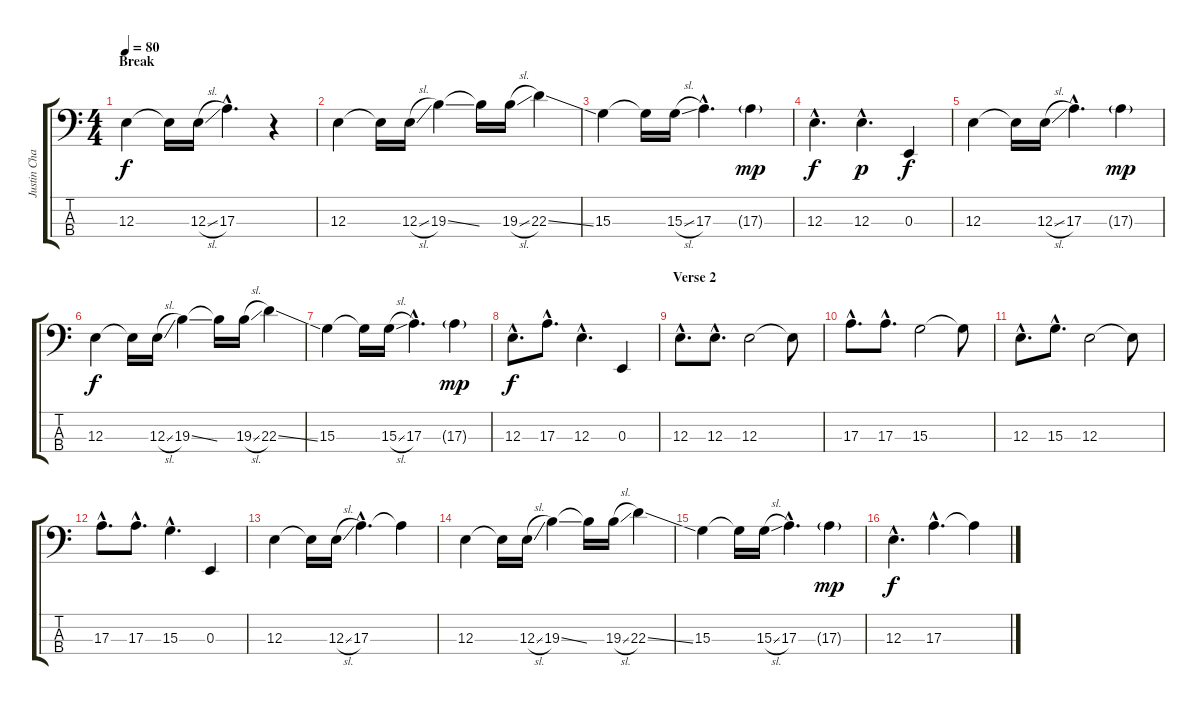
\track ("Justin Chancellor - Bass" "Justin Cha") {instrument electricbasspick}
\staff {score tabs}
\tuning (G2 D2 E1 B0) {hide}
\ts (4 4)
\section ("" "Break")
\tempo 80
\clef f4
\ks c
12.3.4{dy f} 12.3{t}.16 12.3{sl}.16 17.3{hac}.4{d} r.4 |
12.3.4 12.3{t}.16 12.3{sl}.16 19.3{ss}.4 19.3{t}.16 19.3{sl}.16 22.3{ss}.4 |
15.3.4 15.3{t}.16 15.3{sl}.16 17.3{hac}.4{d} 17.3{g}.4{dy mp} |
12.3{hac}.4{d dy f} 12.3{hac}.4{d dy p} 0.3.4{dy f} |
12.3.4 12.3{t}.16 12.3{sl}.16 17.3{hac}.4{d} 17.3{g}.4{dy mp} |
12.3.4{dy f} 12.3{t}.16 12.3{sl}.16 19.3{ss}.4 19.3{t}.16 19.3{sl}.16 22.3{ss}.4 |
15.3.4 15.3{t}.16 15.3{sl}.16 17.3{hac}.4{d} 17.3{g}.4{dy mp} |
12.3{hac}.8{d dy f} 17.3{hac}.8{d} 12.3{hac}.4{d} 0.3.4 |
\section ("" "Verse 2")
12.3{hac}.8{d} 12.3{hac}.8{d} 12.3.2 12.3{t}.8 |
17.3{hac}.8{d} 17.3{hac}.8{d} 15.3.2 15.3{t}.8 |
12.3{hac}.8{d} 15.3{hac}.8{d} 12.3.2 12.3{t}.8 |
17.3{hac}.8{d} 17.3{hac}.8{d} 15.3{hac}.4{d} 0.3.4 |
12.3.4 12.3{t}.16 12.3{sl}.16 17.3{hac}.4{d} 17.3{t}.4 |
12.3.4 12.3{t}.16 12.3{sl}.16 19.3{ss}.4 19.3{t}.16 19.3{sl}.16 22.3{ss}.4 |
15.3.4 15.3{t}.16 15.3{sl}.16 17.3{hac}.4{d} 17.3{g}.4{dy mp} |
12.3{hac}.4{d dy f} 17.3{hac}.4{d} 17.3{t}.4
